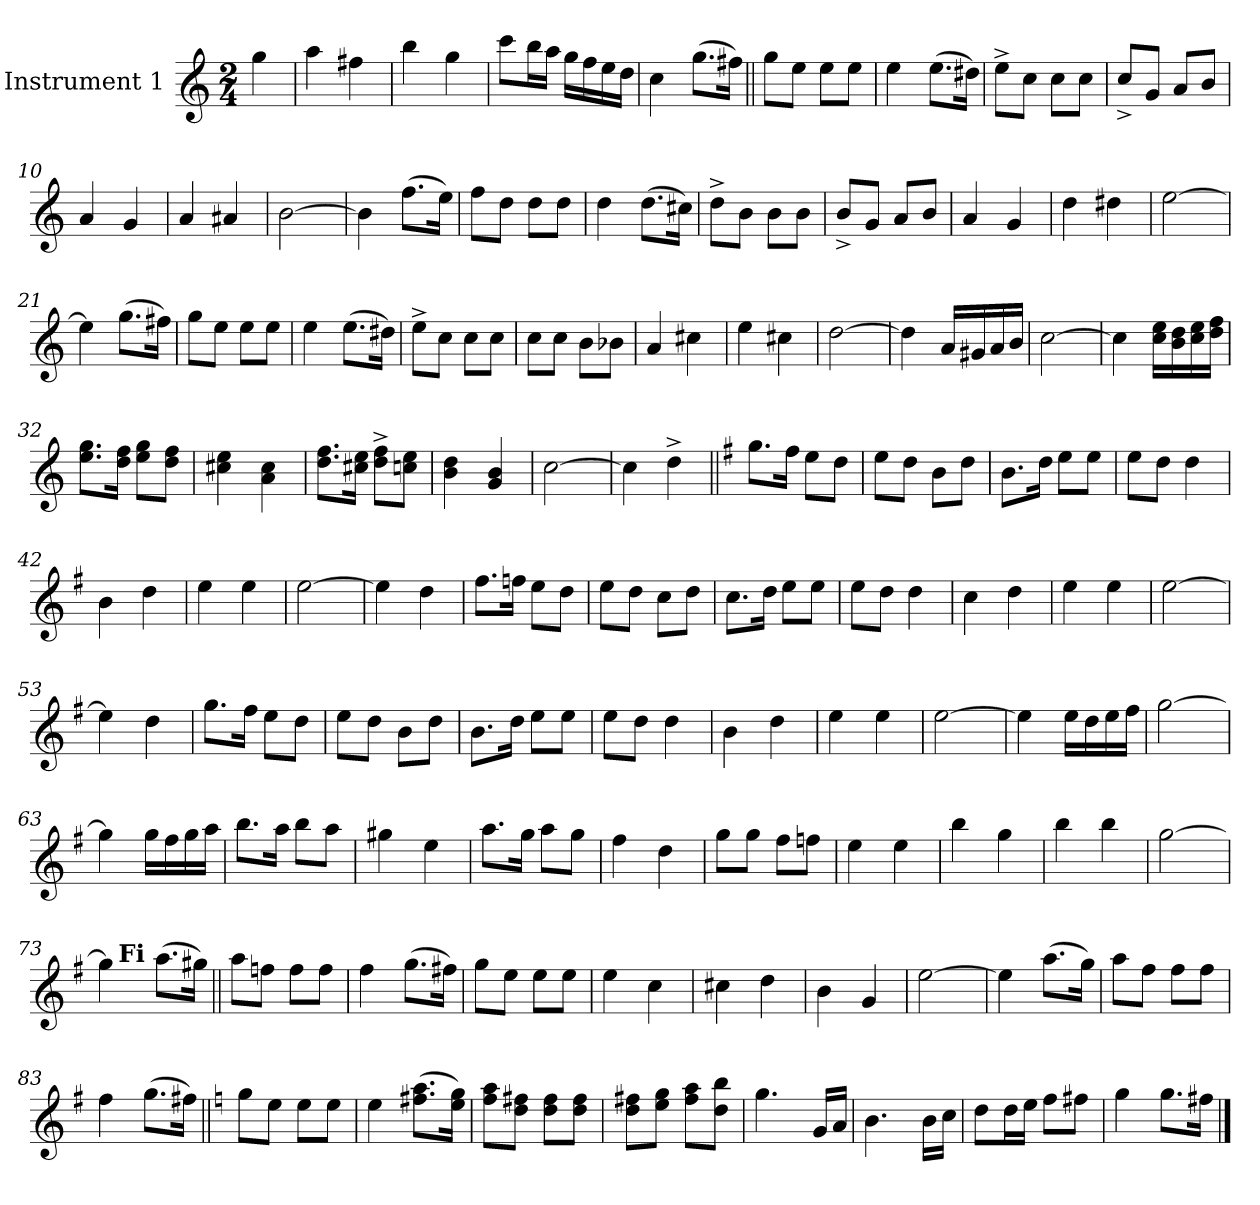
**kern
*part1
*staff1
*I"Instrument 1
*clefG2
*k[]
*M2/4
*MM120
=1
4gg\
=2
4aa\
4ff#X\
=3
4bb\
4gg\
=4
8ccc\L
16bb\L
16aa\JJ
16gg\LL
16ff\
16ee\
16dd\JJ
=5
4cc\
(>8.gg\L
16ff#X\Jk)
=6||
8gg\L
8ee\J
8ee\L
8ee\J
=7
4ee\
(>8.ee\L
16dd#X\Jk)
=8
8ee^\L
8cc\J
8cc\L
8cc\J
=9
8cc^/L
8g/J
8a/L
8b/J
!!LO:LB:g=z
=10
4a/
4g/
=11
4a/
4a#X/
=12
[2b\
=13
4b\]
(>8.ff\L
16ee\Jk)
=14
8ff\L
8dd\J
8dd\L
8dd\J
=15
4dd\
(>8.dd\L
16cc#X\Jk)
=16
8dd^\L
8b\J
8b\L
8b\J
=17
8b^/L
8g/J
8a/L
8b/J
=18
4a/
4g/
!!LO:LB:g=z
=19
4dd\
4dd#X\
=20
[2ee\
=21
4ee\]
(>8.gg\L
16ff#X\Jk)
=22
8gg\L
8ee\J
8ee\L
8ee\J
=23
4ee\
(>8.ee\L
16dd#X\Jk)
=24
8ee^\L
8cc\J
8cc\L
8cc\J
=25
8cc\L
8cc\J
8b\L
8b-X\J
=26
4a/
4cc#X\
=27
4ee\
4cc#X\
=28
[2dd\
!!LO:LB:g=z
=29
4dd\]
16a/LL
16g#X/
16a/
16b/JJ
=30
[2cc\
=31
4cc\]
16cc\ 16ee\LL
16b\ 16dd\
16cc\ 16ee\
16dd\ 16ff\JJ
=32
8.ee\ 8.gg\L
16dd\ 16ff\Jk
8ee\ 8gg\L
8dd\ 8ff\J
=33
4cc#X\ 4ee\
4a\ 4cc#\
=34
8.dd\ 8.ff\L
16cc#X\ 16ee\Jk
8dd\^ 8ff\^L
8ccn\ 8ee\J
=35
4b\ 4dd\
4g/ 4b/
=36
[2cc\
=37
4cc\]
4dd^\
=38||
*k[f#]
*G:
8.gg\L
16ff#\Jk
8ee\L
8dd\J
!!LO:LB:g=z
=39
8ee\L
8dd\J
8b\L
8dd\J
=40
8.b\L
16dd\Jk
8ee\L
8ee\J
=41
8ee\L
8dd\J
4dd\
=42
4b\
4dd\
=43
4ee\
4ee\
=44
[2ee\
=45
4ee\]
4dd\
=46
8.ff#\L
16ffn\Jk
8ee\L
8dd\J
=47
8ee\L
8dd\J
8cc\L
8dd\J
=48
8.cc\L
16dd\Jk
8ee\L
8ee\J
=49
8ee\L
8dd\J
4dd\
!!LO:LB:g=z
=50
4cc\
4dd\
=51
4ee\
4ee\
=52
[2ee\
=53
4ee\]
4dd\
=54
8.gg\L
16ff#\Jk
8ee\L
8dd\J
=55
8ee\L
8dd\J
8b\L
8dd\J
=56
8.b\L
16dd\Jk
8ee\L
8ee\J
=57
8ee\L
8dd\J
4dd\
=58
4b\
4dd\
=59
4ee\
4ee\
=60
[2ee\
=61
4ee\]
16ee\LL
16dd\
16ee\
16ff#\JJ
!!LO:LB:g=z
=62
[2gg\
=63
4gg\]
16gg\LL
16ff#\
16gg\
16aa\JJ
=64
8.bb\L
16aa\Jk
8bb\L
8aa\J
=65
4gg#X\
4ee\
=66
8.aa\L
16gg\Jk
8aa\L
8gg\J
=67
4ff#\
4dd\
=68
8gg\L
8gg\J
8ff#\L
8ffn\J
=69
4ee\
4ee\
=70
4bb\
4gg\
=71
4bb\
4bb\
=72
[2gg\
!!LO:LB:g=z
=73
*^
4gg\]	16ryy
!	!LO:TX:a:B:t=Fi
.	4..ryy
(>8.aa\L	.
16gg#X\Jk)	.
*v	*v
=74||
8aa\L
8ffn\J
8ff\L
8ff\J
=75
4ff#\
(>8.gg\L
16ff#X\Jk)
=76
8gg\L
8ee\J
8ee\L
8ee\J
=77
4ee\
4cc\
=78
4cc#X\
4dd\
=79
4b\
4g/
=80
[2ee\
=81
4ee\]
(>8.aa\L
16gg\Jk)
=82
8aa\L
8ff#\J
8ff#\L
8ff#\J
=83
4ff#\
(>8.gg\L
16ff#X\Jk)
!!LO:LB:g=z
=84||
*k[]
*C:
8gg\L
8ee\J
8ee\L
8ee\J
=85
4ee\
(>8.ff#X\ 8.aa\L
16ee\ 16gg\Jk)
=86
8ff\ 8aa\L
8dd\ 8ff#X\J
8dd\ 8ff#\L
8dd\ 8ff#\J
=87
8dd\ 8ff#X\L
8ee\ 8gg\J
8ff#\ 8aa\L
8dd\ 8bb\J
=88
4.gg\
16g/LL
16a/JJ
=89
4.b\
16b\LL
16cc\JJ
=90
8dd\L
16dd\L
16ee\JJ
8ff\L
8ff#X\J
=91
4gg\
8.gg\L
16ff#X\Jk
==
*-
